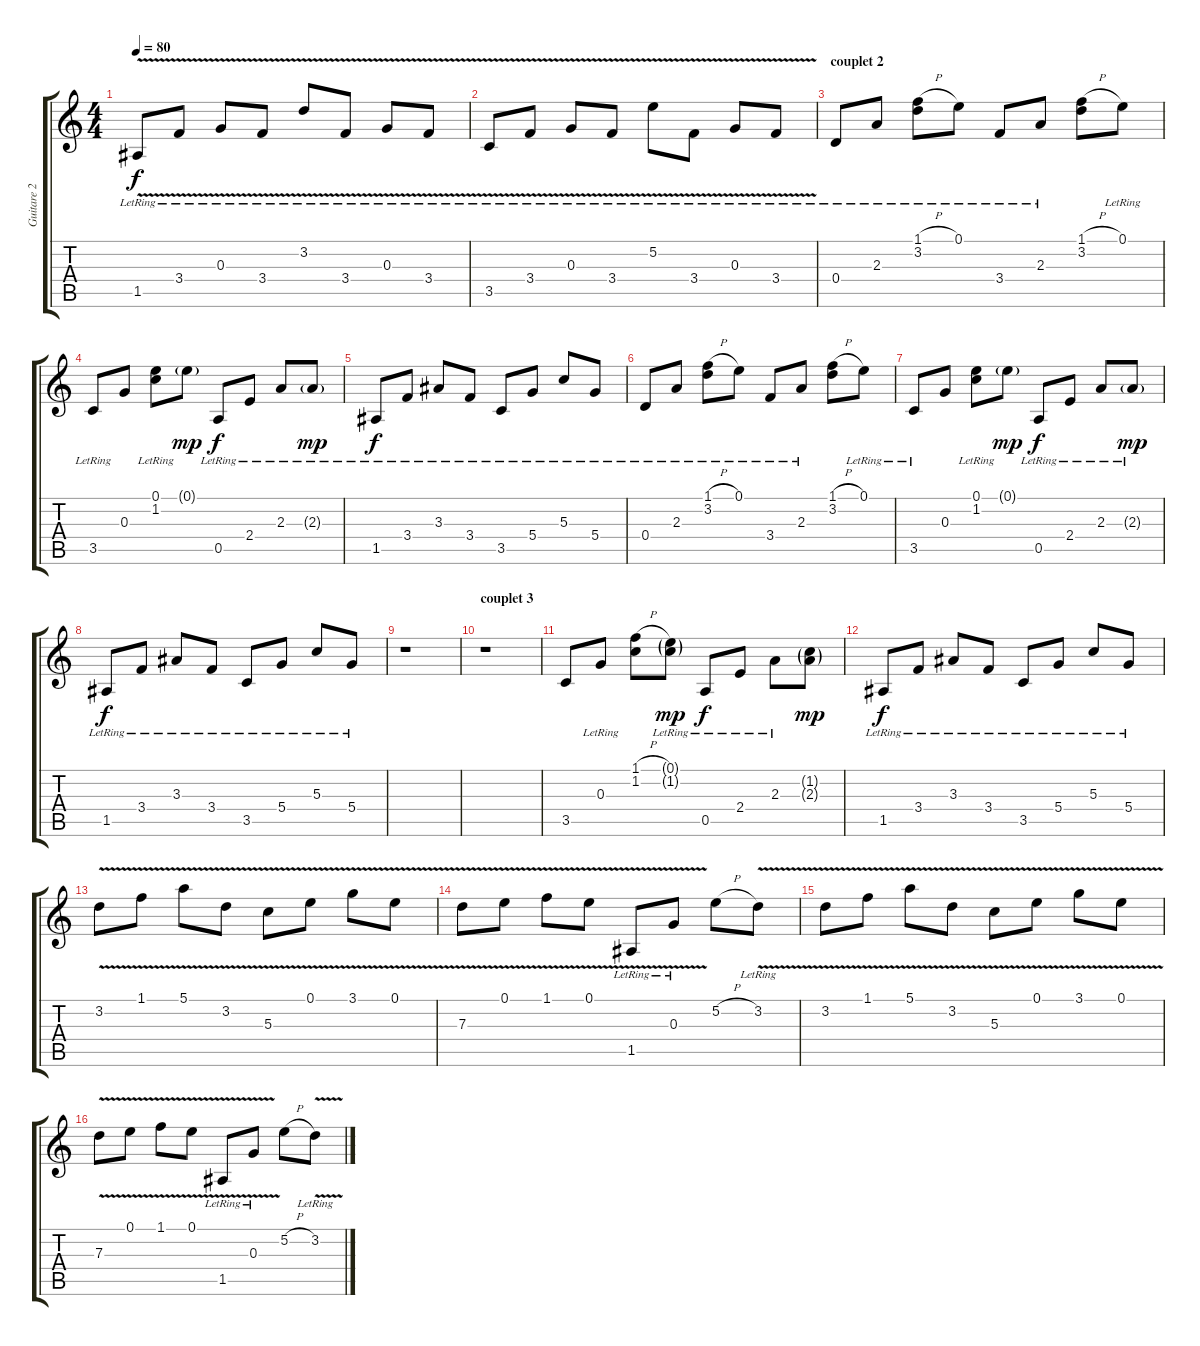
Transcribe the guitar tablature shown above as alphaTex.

\track ("Guitare 2" "Guitare 2") {instrument electricguitarjazz}
\staff {score tabs}
\tuning (E4 B3 G3 D3 A2 E2) {hide}
\ts (4 4)
\tempo 80
\clef g2
\ks c
1.5{v lr}.8{dy f} 3.4{v lr}.8 0.3{v lr}.8 3.4{v lr}.8 3.2{v lr}.8 3.4{v lr}.8 0.3{v lr}.8 3.4{v lr}.8 |
3.5{v lr}.8 3.4{v lr}.8 0.3{v lr}.8 3.4{v lr}.8 5.2{v lr}.8 3.4{v lr}.8 0.3{v lr}.8 3.4{v lr}.8 |
\section ("" "couplet 2")
0.4{lr}.8 2.3{lr}.8 (1.1{h} 3.2{lr}).8 0.1{lr}.8 3.4{lr}.8 2.3{lr}.8 (1.1{h} 3.2).8 0.1{lr}.8 |
3.5{lr}.8 0.3.8 (0.1{lr} 1.2).8 0.1{g}.8{dy mp} 0.5{lr}.8{dy f} 2.4{lr}.8 2.3{lr}.8 2.3{g lr}.8{dy mp} |
1.5{lr}.8{dy f} 3.4{lr}.8 3.3{lr}.8 3.4{lr}.8 3.5{lr}.8 5.4{lr}.8 5.3{lr}.8 5.4{lr}.8 |
0.4{lr}.8 2.3{lr}.8 (1.1{h} 3.2{lr}).8 0.1{lr}.8 3.4{lr}.8 2.3{lr}.8 (1.1{h} 3.2).8 0.1{lr}.8 |
3.5{lr}.8 0.3.8 (0.1{lr} 1.2).8 0.1{g}.8{dy mp} 0.5{lr}.8{dy f} 2.4{lr}.8 2.3{lr}.8 2.3{g lr}.8{dy mp} |
1.5{lr}.8{dy f} 3.4{lr}.8 3.3{lr}.8 3.4{lr}.8 3.5{lr}.8 5.4{lr}.8 5.3{lr}.8 5.4{lr}.8 |
r.1 |
\section ("" "couplet 3")
r.1 |
3.5.8 0.3{lr}.8 (1.1{h} 1.2).8 (0.1{g lr} 1.2{g}).8{dy mp} 0.5{lr}.8{dy f} 2.4{lr}.8 2.3{lr}.8 (1.2{g} 2.3{g}).8{dy mp} |
1.5{lr}.8{dy f} 3.4{lr}.8 3.3{lr}.8 3.4{lr}.8 3.5{lr}.8 5.4{lr}.8 5.3{lr}.8 5.4{lr}.8 |
3.2{v}.8 1.1{v}.8 5.1{v}.8 3.2{v}.8 5.3{v}.8 0.1{v}.8 3.1{v}.8 0.1{v}.8 |
7.3{v}.8 0.1{v}.8 1.1{v}.8 0.1{v}.8 1.5{v lr}.8 0.3{v lr}.8 5.2{h}.8 3.2{v lr}.8 |
3.2{v}.8 1.1{v}.8 5.1{v}.8 3.2{v}.8 5.3{v}.8 0.1{v}.8 3.1{v}.8 0.1{v}.8 |
7.3{v}.8 0.1{v}.8 1.1{v}.8 0.1{v}.8 1.5{v lr}.8 0.3{v lr}.8 5.2{h}.8 3.2{v lr}.8
